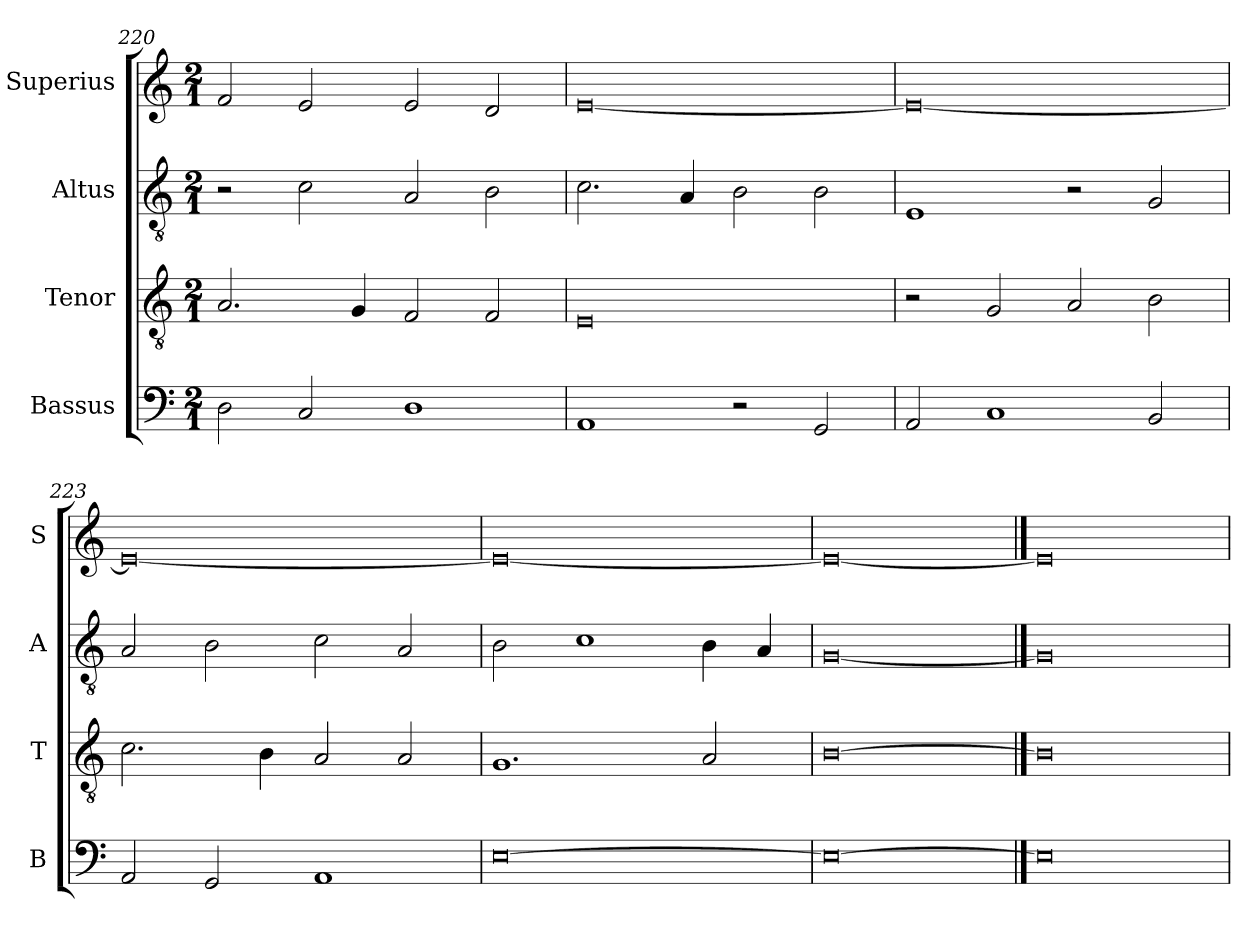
**kern	**kern	**kern	**kern
*part4	*part3	*part2	*part1
*staff4	*staff3	*staff2	*staff1
*I"Bassus	*I"Tenor	*I"Altus	*I"Superius
*I'B	*I'T	*I'A	*I'S
*clefF4	*clefGv2	*clefGv2	*clefG2
*k[]	*k[]	*k[]	*k[]
*C:	*C:	*C:	*C:
*M2/1	*M2/1	*M2/1	*M2/1
=220	=220	=220	=220
2D	2.A	2r	2f
2C	.	2c	2e
.	4G	.	.
1D	2F	2A	2e
.	2F	2B	2d
=221	=221	=221	=221
1AA	0E	2.c	[0e
.	.	4A	.
2r	.	2B	.
2GG	.	2B	.
=222	=222	=222	=222
2AA	2r	1E	0e_
1C	2G	.	.
.	2A	2r	.
2BB	2B	2G	.
=223	=223	=223	=223
2AA	2.c	2A	0e_
2GG	.	2B	.
.	4B	.	.
1AA	2A	2c	.
.	2A	2A	.
=224	=224	=224	=224
[0E	1.G	2B	0e_
.	.	1c	.
.	2A	4B	.
.	.	4A	.
=225	=225	=225	=225
0E_	[0B	[0G	0e_
==226	==226	==226	==226
0E]	0B]	0G]	0e]
=	=	=	=
*-	*-	*-	*-
